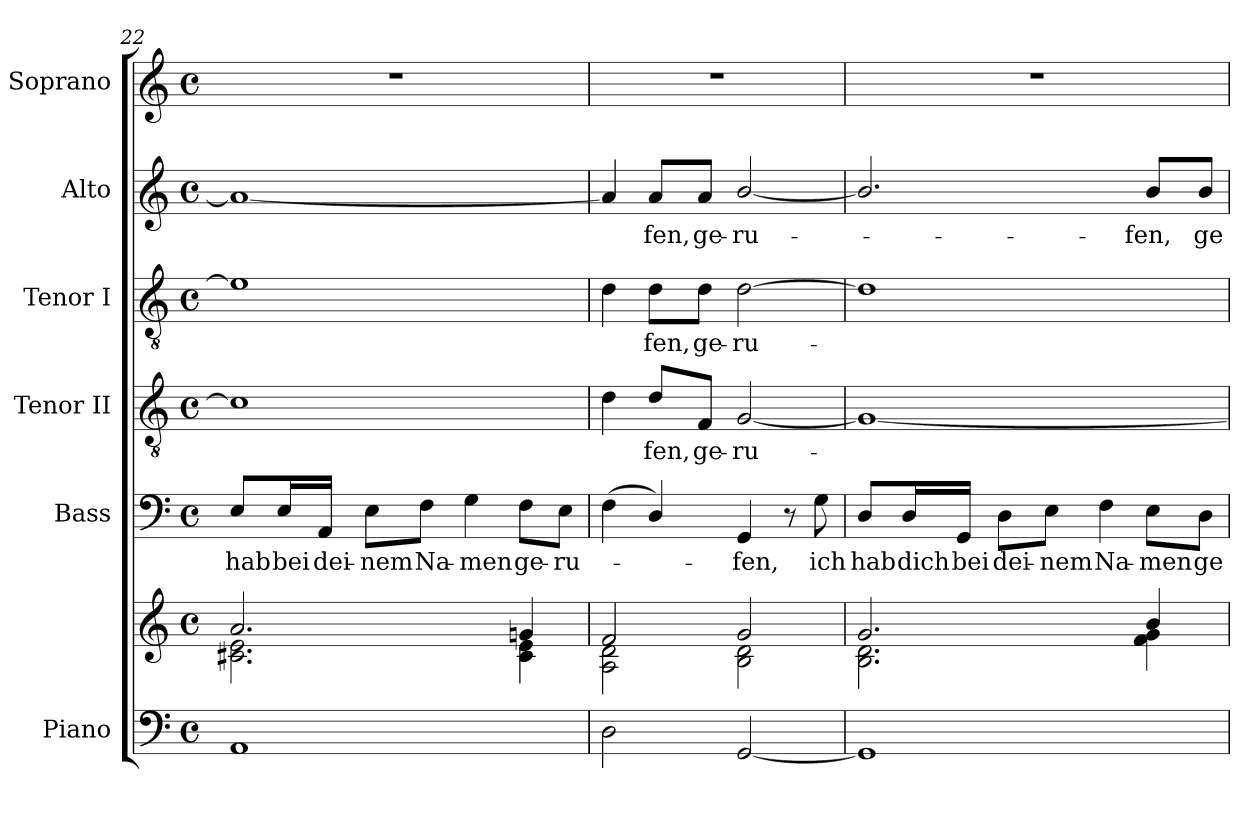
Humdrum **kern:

**kern	**kern	**kern	**text	**kern	**text	**kern	**text	**kern	**text	**kern
*part6	*part6	*part5	*part5	*part4	*part4	*part3	*part3	*part2	*part2	*part1
*staff7	*staff6	*staff5	*staff5	*staff4	*staff4	*staff3	*staff3	*staff2	*staff2	*staff1
*I"Piano	*	*I"Bass	*	*I"Tenor II	*	*I"Tenor I	*	*I"Alto	*	*I"Soprano
*I'Pno.	*	*I'B.	*	*I'T.	*	*I'T.	*	*I'A.	*	*I'S.
*clefF4	*clefG2	*clefF4	*	*clefGv2	*	*clefGv2	*	*clefG2	*	*clefG2
*	*	*	*	*ITrd7c12	*	*ITrd7c12	*	*	*	*
*k[]	*k[]	*k[]	*	*k[]	*	*k[]	*	*k[]	*	*k[]
*C:	*C:	*C:	*	*C:	*	*C:	*	*C:	*	*C:
*M4/4	*M4/4	*M4/4	*	*M4/4	*	*M4/4	*	*M4/4	*	*M4/4
*met(c)	*met(c)	*met(c)	*	*met(c)	*	*met(c)	*	*met(c)	*	*met(c)
=22	=22	=22	=22	=22	=22	=22	=22	=22	=22	=22
*	*^	*	*	*	*	*	*	*	*	*
!	!	!	!	!LO:LY:b:color=#000000	!	!	!	!	!	!	!
1AAi	2.ai/	2.c#Xi\ 2.ei	8Ei/L	hab	1C#i]	.	1Ei]	.	1ai_	.	1r
!	!	!	!	!LO:LY:b:color=#000000	!	!	!	!	!	!	!
.	.	.	16Ei/L	bei	.	.	.	.	.	.	.
!	!	!	!	!LO:LY:b:color=#000000	!	!	!	!	!	!	!
.	.	.	16AAi/JJ	dei-	.	.	.	.	.	.	.
!	!	!	!	!LO:LY:b:color=#000000	!	!	!	!	!	!	!
.	.	.	8Ei\L	-nem	.	.	.	.	.	.	.
!	!	!	!	!LO:LY:b:color=#000000	!	!	!	!	!	!	!
.	.	.	8Fi\J	Na-	.	.	.	.	.	.	.
!	!	!	!	!LO:LY:b:color=#000000	!	!	!	!	!	!	!
.	.	.	4Gi\	-men	.	.	.	.	.	.	.
!	!	!	!	!LO:LY:b:color=#000000	!	!	!	!	!	!	!
.	4gni/	4c#i\ 4ei	8Fi\L	ge-	.	.	.	.	.	.	.
!	!	!	!	!LO:LY:b:color=#000000	!	!	!	!	!	!	!
.	.	.	8Ei\J	-ru-	.	.	.	.	.	.	.
!!LO:LB:g=z
=23	=23	=23	=23	=23	=23	=23	=23	=23	=23	=23	=23
2Di\	2fi/	2Ai\ 2di	(4Fi\	.	4Di\	.	4Di\	.	4ai/]	.	1r
!	!	!	!	!	!	!LO:LY:b:color=#000000	!	!	!	!	!
!	!	!	!	!	!	!	!	!LO:LY:b:color=#000000	!	!	!
!	!	!	!	!	!	!	!	!	!	!LO:LY:b:color=#000000	!
.	.	.	4Di/)	.	8Di/L	-fen,	8Di\L	-fen,	8ai/L	-fen,	.
!	!	!	!	!	!	!LO:LY:b:color=#000000	!	!	!	!	!
!	!	!	!	!	!	!	!	!LO:LY:b:color=#000000	!	!	!
!	!	!	!	!	!	!	!	!	!	!LO:LY:b:color=#000000	!
.	.	.	.	.	8FFi/J	ge-	8Di\J	ge-	8ai/J	ge-	.
!	!	!	!	!LO:LY:b:color=#000000	!	!	!	!	!	!	!
!	!	!	!	!	!	!LO:LY:b:color=#000000	!	!	!	!	!
!	!	!	!	!	!	!	!	!LO:LY:b:color=#000000	!	!	!
!	!	!	!	!	!	!	!	!	!	!LO:LY:b:color=#000000	!
[2GGi/	2gi/	2Bi\ 2di	4GGi/	-fen,	[2GGi/	-ru-	[2Di\	-ru-	[2bi/	-ru-	.
.	.	.	8r	.	.	.	.	.	.	.	.
!	!	!	!	!LO:LY:b:color=#000000	!	!	!	!	!	!	!
.	.	.	8Gi\	ich	.	.	.	.	.	.	.
=24	=24	=24	=24	=24	=24	=24	=24	=24	=24	=24	=24
!	!	!	!	!LO:LY:b:color=#000000	!	!	!	!	!	!	!
1GGi]	2.gi/	2.Bi\ 2.di	8Di/L	hab	1GGi_	.	1Di]	.	2.bi/]	.	1r
!	!	!	!	!LO:LY:b:color=#000000	!	!	!	!	!	!	!
.	.	.	16Di/L	dich	.	.	.	.	.	.	.
!	!	!	!	!LO:LY:b:color=#000000	!	!	!	!	!	!	!
.	.	.	16GGi/JJ	bei	.	.	.	.	.	.	.
!	!	!	!	!LO:LY:b:color=#000000	!	!	!	!	!	!	!
.	.	.	8Di\L	dei-	.	.	.	.	.	.	.
!	!	!	!	!LO:LY:b:color=#000000	!	!	!	!	!	!	!
.	.	.	8Ei\J	-nem	.	.	.	.	.	.	.
!	!	!	!	!LO:LY:b:color=#000000	!	!	!	!	!	!	!
.	.	.	4Fi\	Na-	.	.	.	.	.	.	.
!	!	!	!	!LO:LY:b:color=#000000	!	!	!	!	!	!	!
!	!	!	!	!	!	!	!	!	!	!LO:LY:b:color=#000000	!
.	4bi/	4fi\ 4gi	8Ei\L	-men	.	.	.	.	8bi/L	-fen,	.
!	!	!	!	!LO:LY:b:color=#000000	!	!	!	!	!	!	!
!	!	!	!	!	!	!	!	!	!	!LO:LY:b:color=#000000	!
.	.	.	8Di\J	ge-	.	.	.	.	8bi/J	ge-	.
*	*v	*v	*	*	*	*	*	*	*	*	*
=	=	=	=	=	=	=	=	=	=	=
*-	*-	*-	*-	*-	*-	*-	*-	*-	*-	*-
